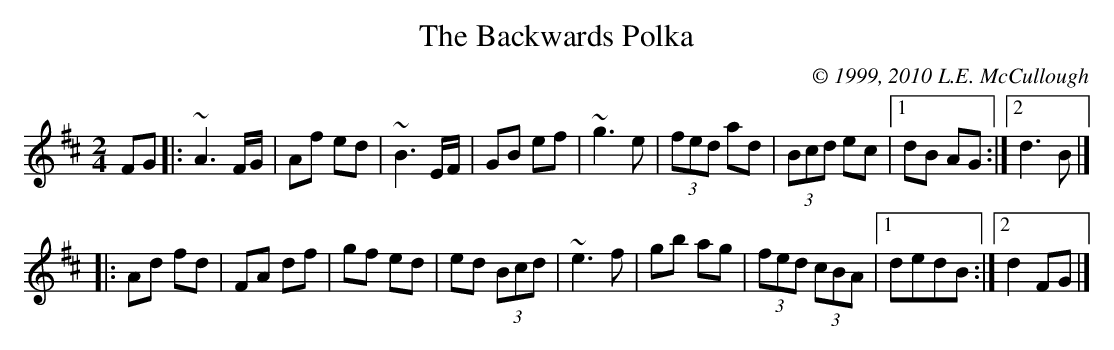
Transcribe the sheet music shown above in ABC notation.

X:1
T:The Backwards Polka
C:© 1999, 2010 L.E. McCullough
M:2/4
L:1/8
K:D
FG|:~A3 F/G/|Af ed|~B3 E/F/|GB ef|~g3e|(3fed ad|(3Bcd ec|1 dB AG:|2 d3B|]
|:Ad fd|FA df|gf ed|ed (3Bcd|~e3f|gb ag|(3fed (3cBA|1 dedB:|2 d2FG|]
